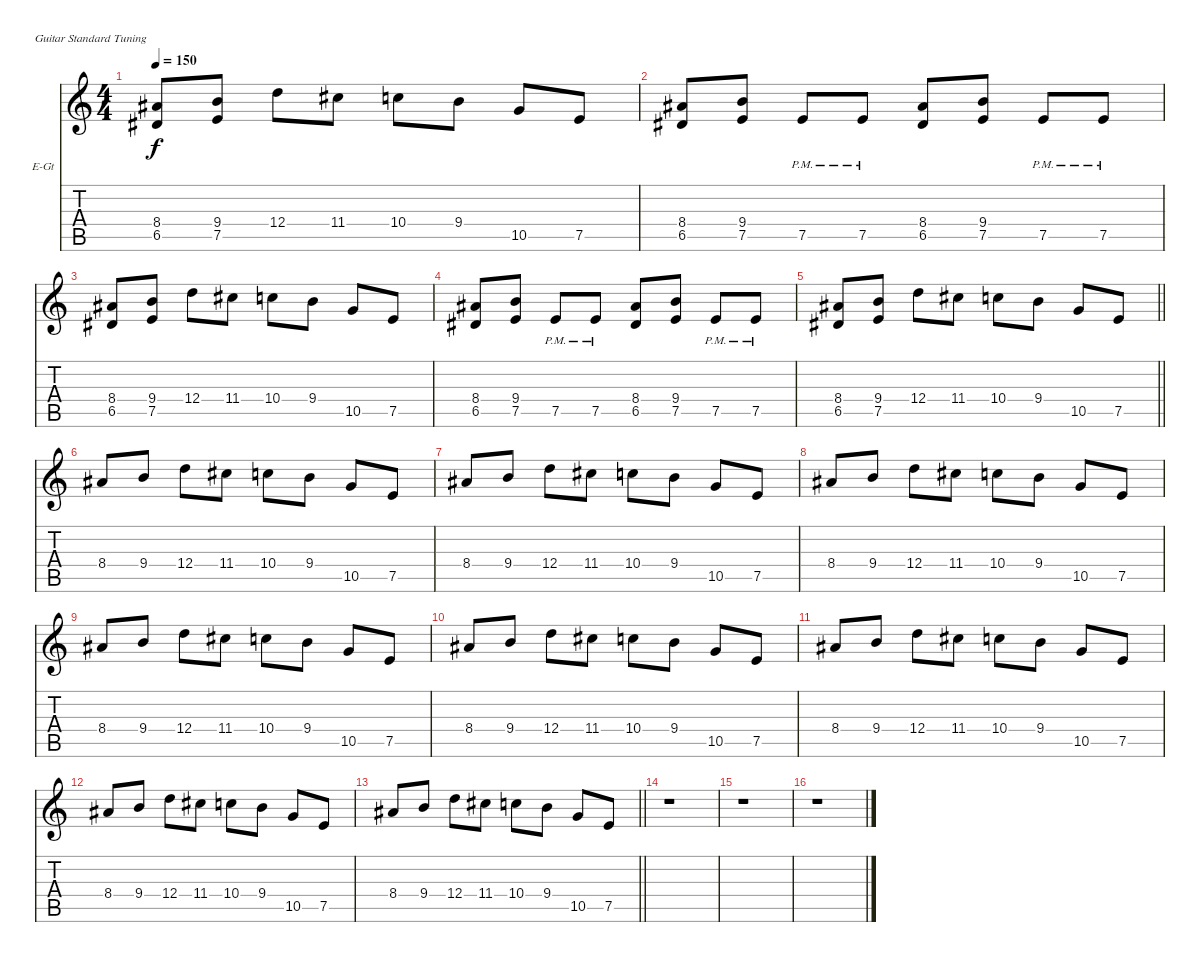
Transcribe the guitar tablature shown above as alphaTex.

\bracketExtendMode nobrackets
\firstSystemTrackNameOrientation horizontal
\otherSystemsTrackNameOrientation horizontal
\track ("Äîðîæêà 5" "E-Gt") {instrument distortionguitar}
\staff {score tabs}
\tuning (E4 B3 G3 D3 A2 E2)
\ts (4 4)
\tempo 150
\clef g2
\ks c
(8.4 6.5).8{dy f} (9.4 7.5).8 12.4.8 11.4.8 10.4.8 9.4.8 10.5.8 7.5.8 |
(8.4 6.5).8 (9.4 7.5).8 7.5{pm}.8 7.5{pm}.8 (8.4 6.5).8 (9.4 7.5).8 7.5{pm}.8 7.5{pm}.8 |
(8.4 6.5).8 (9.4 7.5).8 12.4.8 11.4.8 10.4.8 9.4.8 10.5.8 7.5.8 |
(8.4 6.5).8 (9.4 7.5).8 7.5{pm}.8 7.5{pm}.8 (8.4 6.5).8 (9.4 7.5).8 7.5{pm}.8 7.5{pm}.8 |
\barLineRight lightlight
(8.4 6.5).8 (9.4 7.5).8 12.4.8 11.4.8 10.4.8 9.4.8 10.5.8 7.5.8 |
8.4.8 9.4.8 12.4.8 11.4.8 10.4.8 9.4.8 10.5.8 7.5.8 |
8.4.8 9.4.8 12.4.8 11.4.8 10.4.8 9.4.8 10.5.8 7.5.8 |
8.4.8 9.4.8 12.4.8 11.4.8 10.4.8 9.4.8 10.5.8 7.5.8 |
8.4.8 9.4.8 12.4.8 11.4.8 10.4.8 9.4.8 10.5.8 7.5.8 |
8.4.8 9.4.8 12.4.8 11.4.8 10.4.8 9.4.8 10.5.8 7.5.8 |
8.4.8 9.4.8 12.4.8 11.4.8 10.4.8 9.4.8 10.5.8 7.5.8 |
8.4.8 9.4.8 12.4.8 11.4.8 10.4.8 9.4.8 10.5.8 7.5.8 |
\barLineRight lightlight
8.4.8 9.4.8 12.4.8 11.4.8 10.4.8 9.4.8 10.5.8 7.5.8 |
r.1 |
r.1 |
r.1
